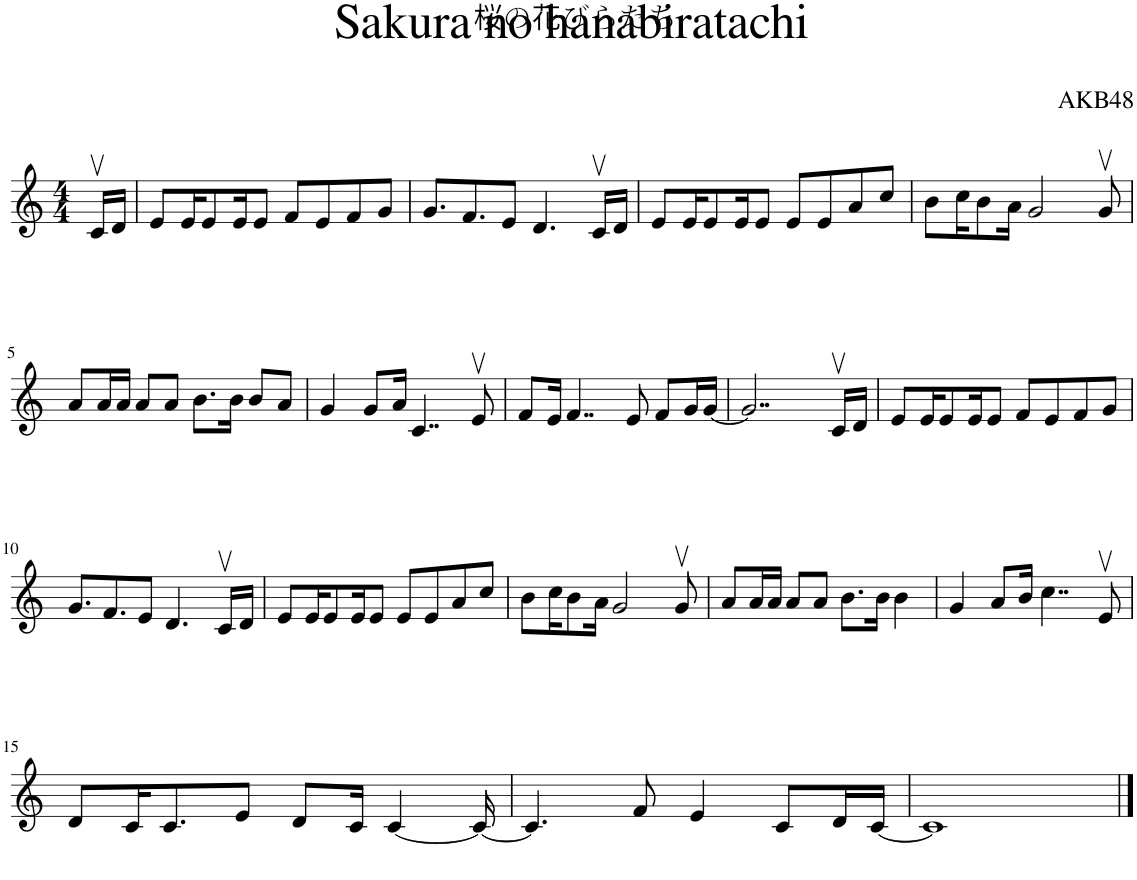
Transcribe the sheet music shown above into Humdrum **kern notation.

**kern
*part1
*staff1
*I"Voice
*clefG2
*k[]
*M4/4
=
16cv/LL
16d/JJ
=1
8e/L
16e/K
8e/
16e/K
8e/J
8f/L
8e/
8f/
8g/J
=2
8.g/L
8.f/
8e/J
4.d/
16cv/LL
16d/JJ
=3
8e/L
16e/K
8e/
16e/K
8e/J
8e/L
8e/
8a/
8cc/J
=4
8b\L
16cc\K
8b\
16a\Jk
2g/
8gv/
!!LO:LB:g=z
=5
8a/L
16a/L
16a/JJ
8a/L
8a/J
8.b\L
16b\Jk
8b/L
8a/J
=6
4g/
8g/L
16a/Jk
4..c/
8ev/
=7
8f/L
16e/Jk
4..f/
8e/
8f/L
16g/L
[16g/JJ
=8
2..g/]
16cv/LL
16d/JJ
=9
8e/L
16e/K
8e/
16e/K
8e/J
8f/L
8e/
8f/
8g/J
!!LO:LB:g=z
=10
8.g/L
8.f/
8e/J
4.d/
16cv/LL
16d/JJ
=11
8e/L
16e/K
8e/
16e/K
8e/J
8e/L
8e/
8a/
8cc/J
=12
8b\L
16cc\K
8b\
16a\Jk
2g/
8gv/
=13
8a/L
16a/L
16a/JJ
8a/L
8a/J
8.b\L
16b\Jk
4b\
=14
4g/
8a/L
16b/Jk
4..cc\
8ev/
!!LO:LB:g=z
=15
8d/L
16c/K
8.c/
8e/J
8d/L
16c/Jk
[4c/
16c/_
=16
4.c/]
8f/
4e/
8c/L
16d/L
[16c/JJ
=17
1c]
==
*-
